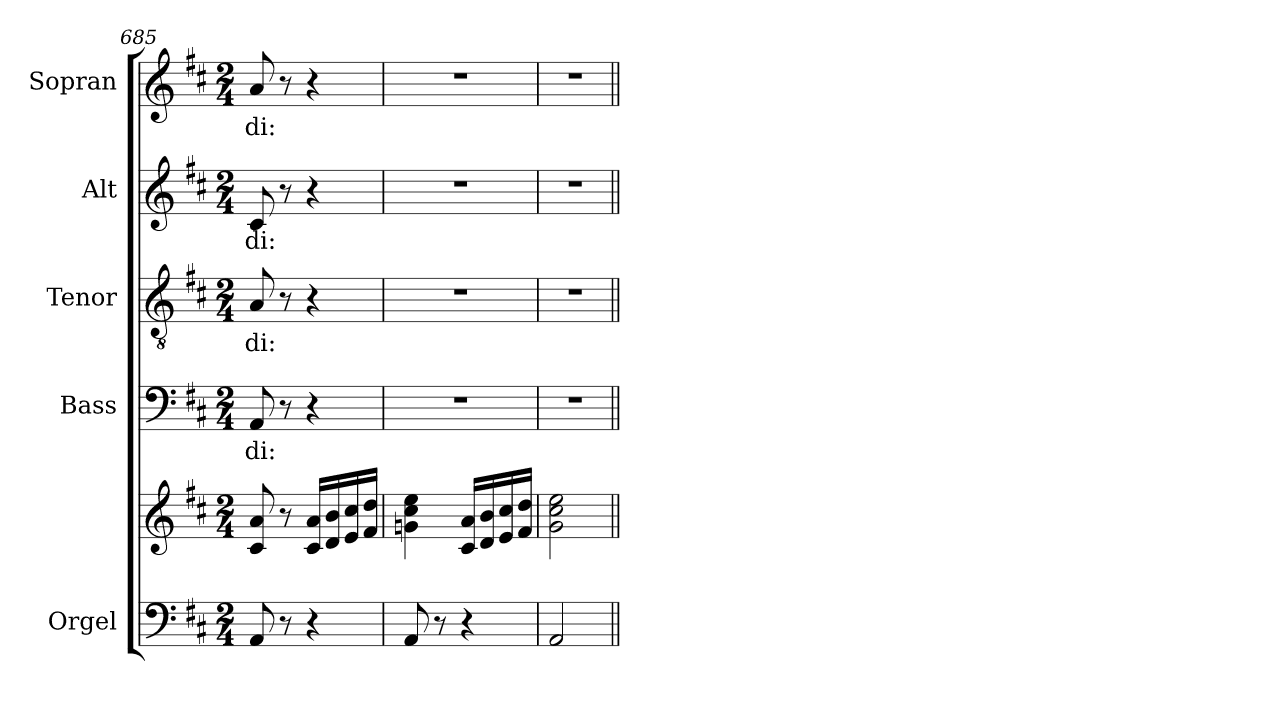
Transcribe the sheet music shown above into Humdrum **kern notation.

**kern	**kern	**kern	**text	**kern	**text	**kern	**text	**kern	**text
*part5	*part5	*part4	*part4	*part3	*part3	*part2	*part2	*part1	*part1
*staff6	*staff5	*staff4	*staff4	*staff3	*staff3	*staff2	*staff2	*staff1	*staff1
*I"Orgel	*	*I"Bass	*	*I"Tenor	*	*I"Alt	*	*I"Sopran	*
*I'Org.	*	*I'B.	*	*I'T.	*	*I'A.	*	*I'S.	*
*clefF4	*clefG2	*clefF4	*	*clefGv2	*	*clefG2	*	*clefG2	*
*k[f#c#]	*k[f#c#]	*k[f#c#]	*	*k[f#c#]	*	*k[f#c#]	*	*k[f#c#]	*
*D:	*D:	*D:	*	*D:	*	*D:	*	*D:	*
*M2/4	*M2/4	*M2/4	*	*M2/4	*	*M2/4	*	*M2/4	*
=685	=685	=685	=685	=685	=685	=685	=685	=685	=685
!	!	!	!LO:LY:b	!	!LO:LY:b	!	!LO:LY:b	!	!LO:LY:b
8AA/	8c#/ 8a/	8AA/	-di:	8A/	-di:	8c#/	-di:	8a/	-di:
8r	8r	8r	.	8r	.	8r	.	8r	.
4r	16c#/ 16a/LL	4r	.	4r	.	4r	.	4r	.
.	16d/ 16b/	.	.	.	.	.	.	.	.
.	16e/ 16cc#/	.	.	.	.	.	.	.	.
.	16f#/ 16dd/JJ	.	.	.	.	.	.	.	.
=686	=686	=686	=686	=686	=686	=686	=686	=686	=686
8AA/	4gn\ 4cc#\ 4ee\	2r	.	2r	.	2r	.	2r	.
8r	.	.	.	.	.	.	.	.	.
4r	16c#/ 16a/LL	.	.	.	.	.	.	.	.
.	16d/ 16b/	.	.	.	.	.	.	.	.
.	16e/ 16cc#/	.	.	.	.	.	.	.	.
.	16f#/ 16dd/JJ	.	.	.	.	.	.	.	.
=687	=687	=687	=687	=687	=687	=687	=687	=687	=687
2AA/	2g\ 2cc#\ 2ee\	2r	.	2r	.	2r	.	2r	.
=||	=||	=||	=||	=||	=||	=||	=||	=||	=||
*-	*-	*-	*-	*-	*-	*-	*-	*-	*-
